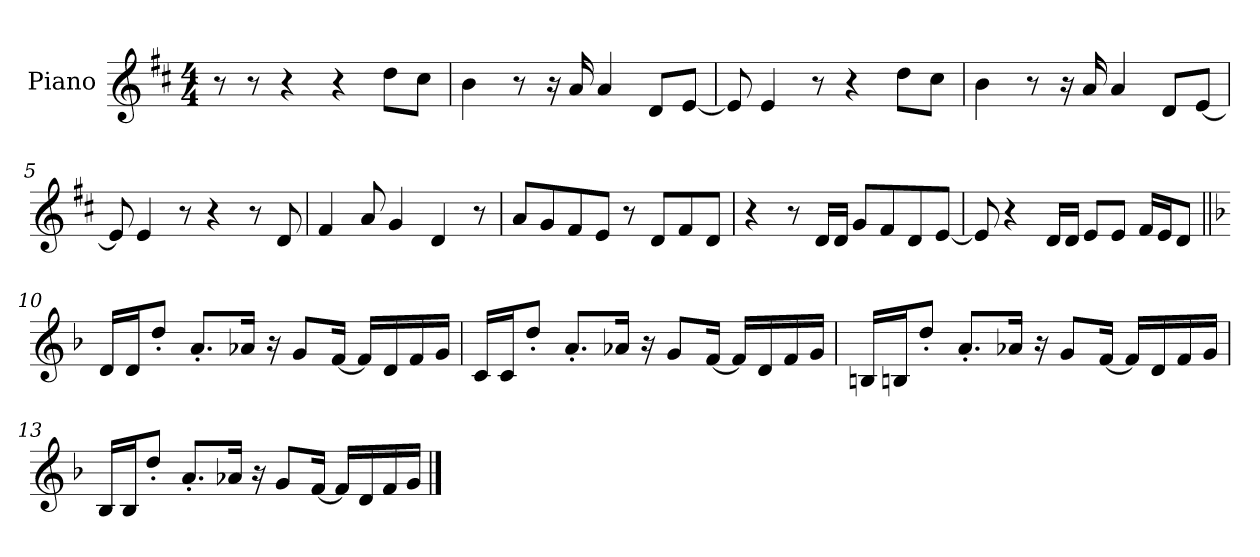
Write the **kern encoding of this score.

**kern
*part1
*staff1
*I"Piano
*I'Pno.
*clefG2
*k[f#c#]
*M4/4
*MM82
=1
8r
8r
4r
4r
8dd\L
8cc#\J
=2
4b\
8r
16r
16a/
4a/
8d/L
[8e/J
=3
8e/]
4e/
8r
4r
8dd\L
8cc#\J
=4
4b\
8r
16r
16a/
4a/
8d/L
[8e/J
=5
8e/]
4e/
8r
4r
8r
8d/
=6
4f#/
8a/
4g/
4d/
8r
!!LO:LB:g=z
=7
8a/L
8g/
8f#/
8e/J
8r
8d/L
8f#/
8d/J
=8
4r
8r
16d/LL
16d/JJ
8g/L
8f#/
8d/
[8e/J
=9
8e/]
4r
16d/LL
16d/JJ
8e/L
8e/J
16f#/LL
16e/J
8d/J
=10||
*k[b-]
*MM120
16d/LL
16d/J
8dd'/J
8.a'/L
16a-X/Jk
16r
8g/L
[16f/Jk
16f/LL]
16d/
16f/
16g/JJ
!!LO:LB:g=z
=11
16c/LL
16c/J
8dd'/J
8.a'/L
16a-X/Jk
16r
8g/L
[16f/Jk
16f/LL]
16d/
16f/
16g/JJ
=12
16Bn/LL
16Bn/J
8dd'/J
8.a'/L
16a-X/Jk
16r
8g/L
[16f/Jk
16f/LL]
16d/
16f/
16g/JJ
=13
16B-/LL
16B-/J
8dd'/J
8.a'/L
16a-X/Jk
16r
8g/L
[16f/Jk
16f/LL]
16d/
16f/
16g/JJ
==
*-
